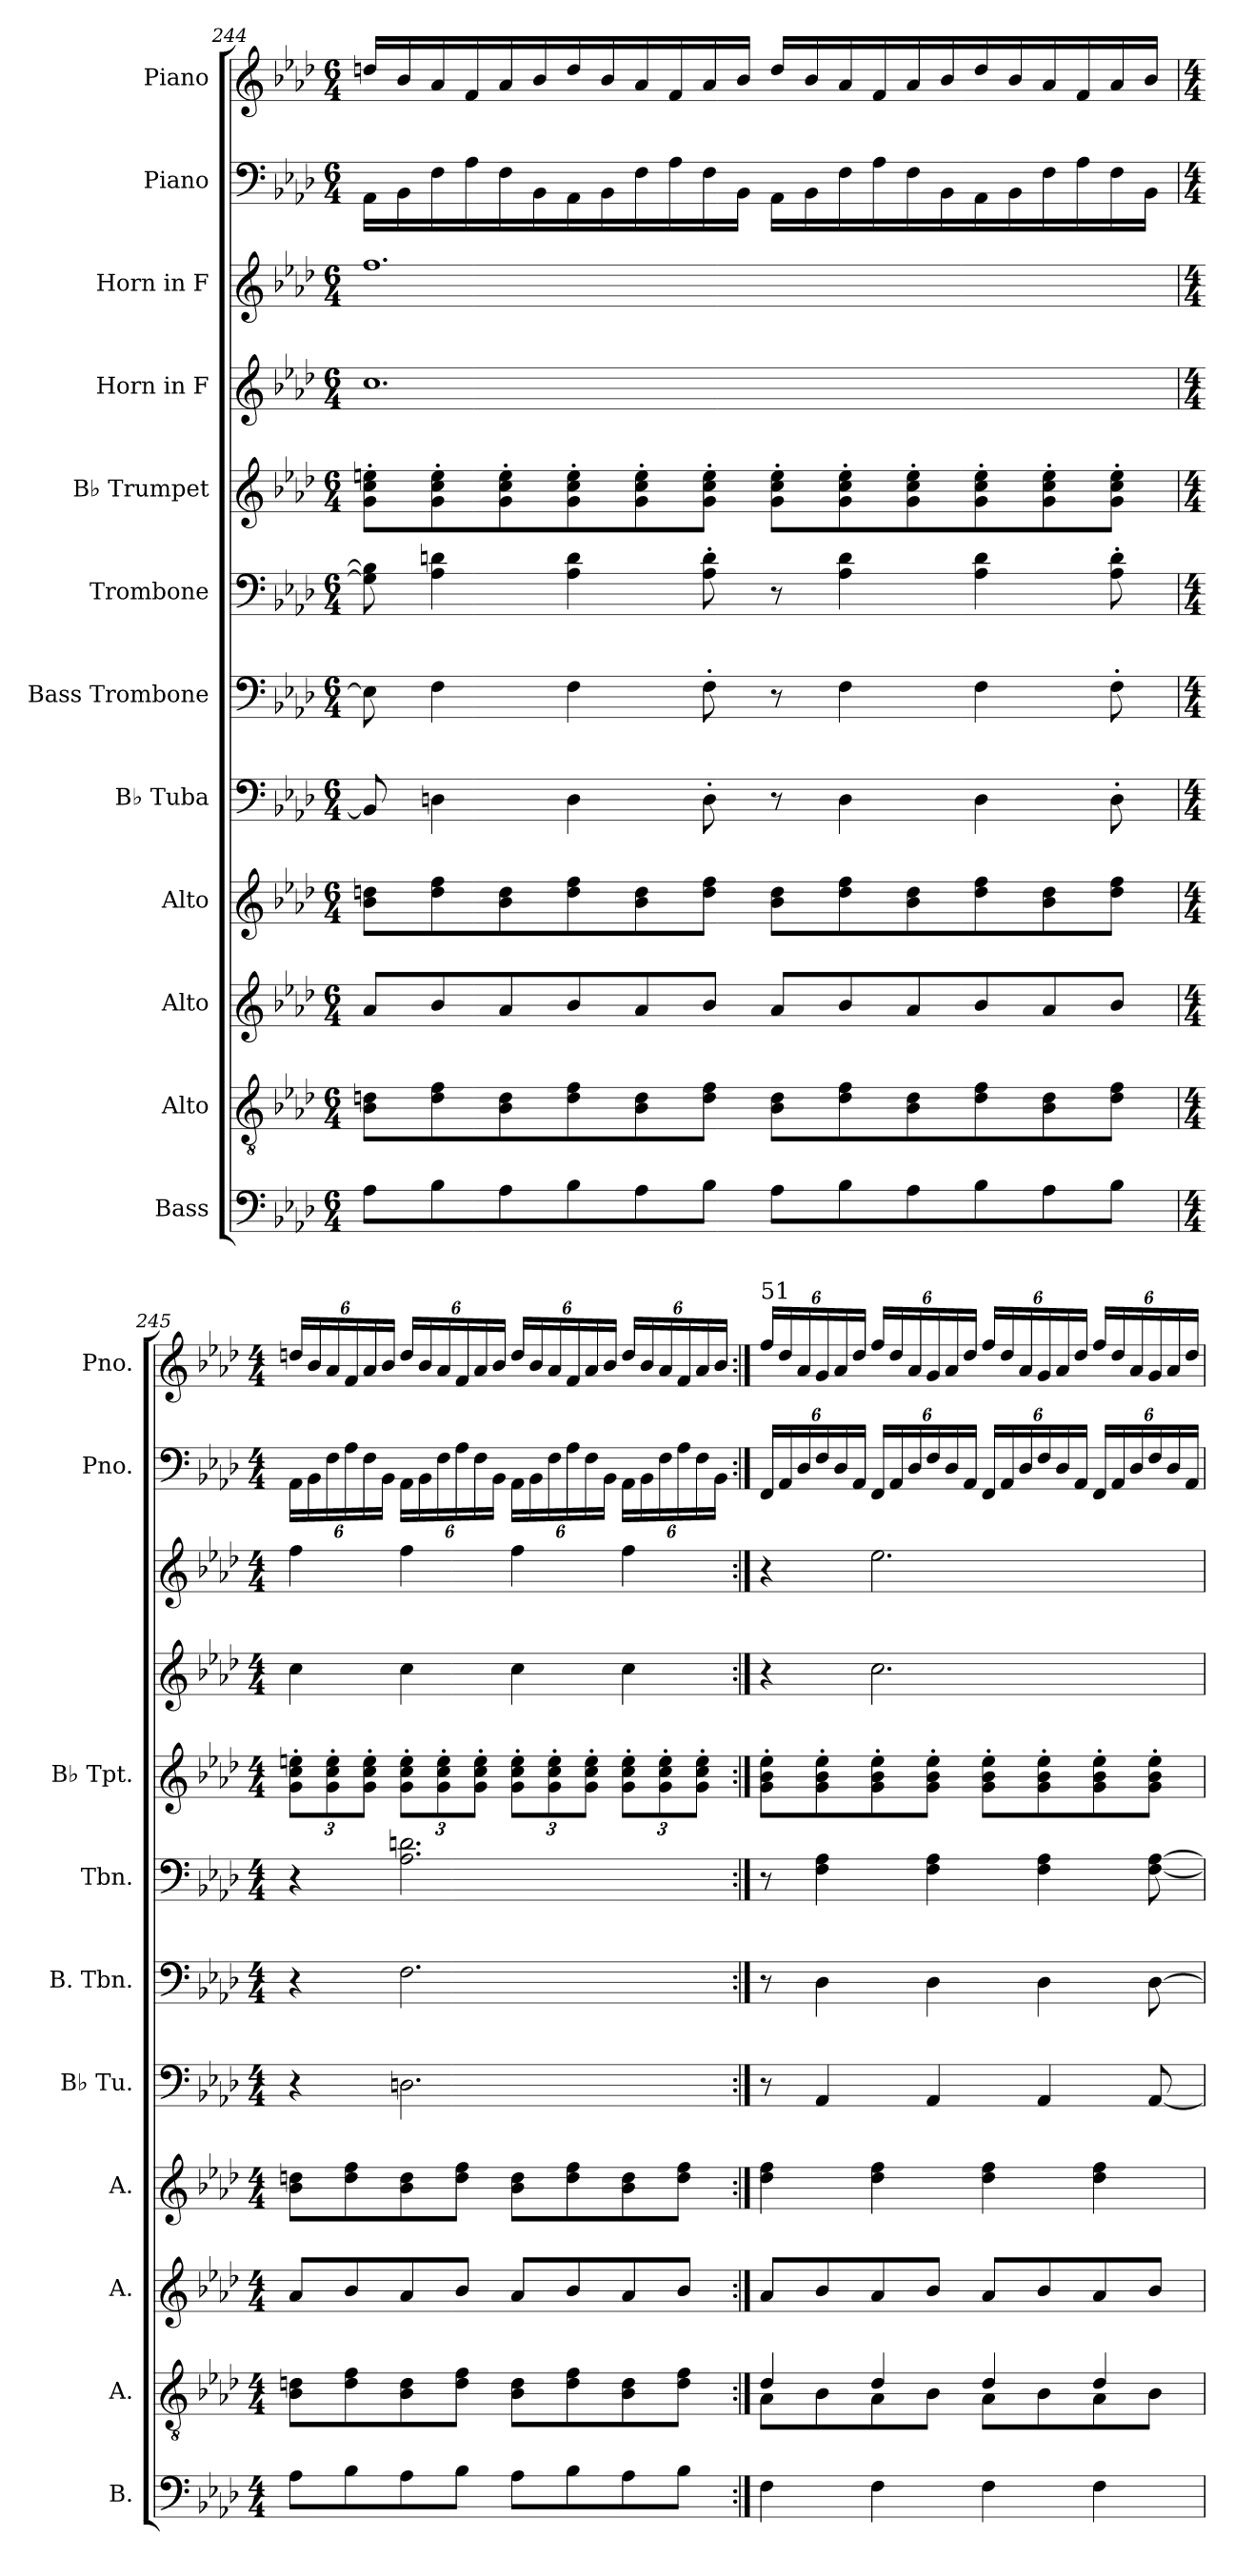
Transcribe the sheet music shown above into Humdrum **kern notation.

**kern	**kern	**kern	**kern	**kern	**kern	**kern	**kern	**kern	**kern	**kern	**kern
*part12	*part11	*part10	*part9	*part8	*part7	*part6	*part5	*part4	*part3	*part2	*part1
*staff12	*staff11	*staff10	*staff9	*staff8	*staff7	*staff6	*staff5	*staff4	*staff3	*staff2	*staff1
*I"Bass	*I"Alto	*I"Alto	*I"Alto	*I"B♭ Tuba	*I"Bass Trombone	*I"Trombone	*I"B♭ Trumpet	*I"Horn in F	*I"Horn in F	*I"Piano	*I"Piano
*I'B.	*I'A.	*I'A.	*I'A.	*I'B♭ Tu.	*I'B. Tbn.	*I'Tbn.	*I'B♭ Tpt.	*	*	*I'Pno.	*I'Pno.
!!LO:PB:g=z
*clefF4	*clefGv2	*clefG2	*clefG2	*clefF4	*clefF4	*clefF4	*clefG2	*clefG2	*clefG2	*clefF4	*clefG2
*	*	*	*	*	*	*	*ITrd1c2	*ITrd4c7	*ITrd4c7	*	*
*k[b-e-a-d-]	*k[b-e-a-d-]	*k[b-e-a-d-]	*k[b-e-a-d-]	*k[b-e-a-d-]	*k[b-e-a-d-]	*k[b-e-a-d-]	*k[b-e-a-d-g-c-]	*k[b-e-a-d-g-]	*k[b-e-a-d-g-]	*k[b-e-a-d-]	*k[b-e-a-d-]
*M6/4	*M6/4	*M6/4	*M6/4	*M6/4	*M6/4	*M6/4	*M6/4	*M6/4	*M6/4	*M6/4	*M6/4
=244	=244	=244	=244	=244	=244	=244	=244	=244	=244	=244	=244
8A-\L	8B-\ 8dn\L	8a-/L	8b-\ 8ddn\L	8BB-/]	8E-\]	8G\] 8B-\]	8f\' 8b-\' 8ddn\'L	1.f	1.b-	16AA-\LL	16ddn/LL
.	.	.	.	.	.	.	.	.	.	16BB-\	16b-/
8B-\	8d\ 8f\	8b-/	8dd\ 8ff\	4Dn\	4F\	4A-\ 4dn\	8f\' 8b-\' 8dd\'	.	.	16F\	16a-/
.	.	.	.	.	.	.	.	.	.	16A-\	16f/
8A-\	8B-\ 8d\	8a-/	8b-\ 8dd\	.	.	.	8f\' 8b-\' 8dd\'	.	.	16F\	16a-/
.	.	.	.	.	.	.	.	.	.	16BB-\	16b-/
8B-\	8d\ 8f\	8b-/	8dd\ 8ff\	4D\	4F\	4A-\ 4d\	8f\' 8b-\' 8dd\'	.	.	16AA-\	16dd/
.	.	.	.	.	.	.	.	.	.	16BB-\	16b-/
8A-\	8B-\ 8d\	8a-/	8b-\ 8dd\	.	.	.	8f\' 8b-\' 8dd\'	.	.	16F\	16a-/
.	.	.	.	.	.	.	.	.	.	16A-\	16f/
8B-\J	8d\ 8f\J	8b-/J	8dd\ 8ff\J	8D'\	8F'\	8A-\' 8d\'	8f\' 8b-\' 8dd\'J	.	.	16F\	16a-/
.	.	.	.	.	.	.	.	.	.	16BB-\JJ	16b-/JJ
8A-\L	8B-\ 8d\L	8a-/L	8b-\ 8dd\L	8r	8r	8r	8f\' 8b-\' 8dd\'L	.	.	16AA-\LL	16dd/LL
.	.	.	.	.	.	.	.	.	.	16BB-\	16b-/
8B-\	8d\ 8f\	8b-/	8dd\ 8ff\	4D\	4F\	4A-\ 4d\	8f\' 8b-\' 8dd\'	.	.	16F\	16a-/
.	.	.	.	.	.	.	.	.	.	16A-\	16f/
8A-\	8B-\ 8d\	8a-/	8b-\ 8dd\	.	.	.	8f\' 8b-\' 8dd\'	.	.	16F\	16a-/
.	.	.	.	.	.	.	.	.	.	16BB-\	16b-/
8B-\	8d\ 8f\	8b-/	8dd\ 8ff\	4D\	4F\	4A-\ 4d\	8f\' 8b-\' 8dd\'	.	.	16AA-\	16dd/
.	.	.	.	.	.	.	.	.	.	16BB-\	16b-/
8A-\	8B-\ 8d\	8a-/	8b-\ 8dd\	.	.	.	8f\' 8b-\' 8dd\'	.	.	16F\	16a-/
.	.	.	.	.	.	.	.	.	.	16A-\	16f/
8B-\J	8d\ 8f\J	8b-/J	8dd\ 8ff\J	8D'\	8F'\	8A-\' 8d\'	8f\' 8b-\' 8dd\'J	.	.	16F\	16a-/
.	.	.	.	.	.	.	.	.	.	16BB-\JJ	16b-/JJ
!!LO:PB:g=z
=245	=245	=245	=245	=245	=245	=245	=245	=245	=245	=245	=245
*M4/4	*M4/4	*M4/4	*M4/4	*M4/4	*M4/4	*M4/4	*M4/4	*M4/4	*M4/4	*M4/4	*M4/4
*	*	*	*	*	*	*	*Xbrackettup	*	*	*Xbrackettup	*Xbrackettup
8A-\L	8B-\ 8dn\L	8a-/L	8b-\ 8ddn\L	4r	4r	4r	12f\' 12b-\' 12ddn\'L	4f\	4b-\	24AA-\LL	24ddn/LL
.	.	.	.	.	.	.	.	.	.	24BB-\	24b-/
.	.	.	.	.	.	.	12f\' 12b-\' 12dd\'	.	.	24F\	24a-/
8B-\	8d\ 8f\	8b-/	8dd\ 8ff\	.	.	.	.	.	.	24A-\	24f/
.	.	.	.	.	.	.	12f\' 12b-\' 12dd\'J	.	.	24F\	24a-/
.	.	.	.	.	.	.	.	.	.	24BB-\JJ	24b-/JJ
8A-\	8B-\ 8d\	8a-/	8b-\ 8dd\	2.Dn\	2.F\	2.A-\ 2.dn\	12f\' 12b-\' 12dd\'L	4f\	4b-\	24AA-\LL	24dd/LL
.	.	.	.	.	.	.	.	.	.	24BB-\	24b-/
.	.	.	.	.	.	.	12f\' 12b-\' 12dd\'	.	.	24F\	24a-/
8B-\J	8d\ 8f\J	8b-/J	8dd\ 8ff\J	.	.	.	.	.	.	24A-\	24f/
.	.	.	.	.	.	.	12f\' 12b-\' 12dd\'J	.	.	24F\	24a-/
.	.	.	.	.	.	.	.	.	.	24BB-\JJ	24b-/JJ
8A-\L	8B-\ 8d\L	8a-/L	8b-\ 8dd\L	.	.	.	12f\' 12b-\' 12dd\'L	4f\	4b-\	24AA-\LL	24dd/LL
.	.	.	.	.	.	.	.	.	.	24BB-\	24b-/
.	.	.	.	.	.	.	12f\' 12b-\' 12dd\'	.	.	24F\	24a-/
8B-\	8d\ 8f\	8b-/	8dd\ 8ff\	.	.	.	.	.	.	24A-\	24f/
.	.	.	.	.	.	.	12f\' 12b-\' 12dd\'J	.	.	24F\	24a-/
.	.	.	.	.	.	.	.	.	.	24BB-\JJ	24b-/JJ
8A-\	8B-\ 8d\	8a-/	8b-\ 8dd\	.	.	.	12f\' 12b-\' 12dd\'L	4f\	4b-\	24AA-\LL	24dd/LL
.	.	.	.	.	.	.	.	.	.	24BB-\	24b-/
.	.	.	.	.	.	.	12f\' 12b-\' 12dd\'	.	.	24F\	24a-/
8B-\J	8d\ 8f\J	8b-/J	8dd\ 8ff\J	.	.	.	.	.	.	24A-\	24f/
.	.	.	.	.	.	.	12f\' 12b-\' 12dd\'J	.	.	24F\	24a-/
.	.	.	.	.	.	.	.	.	.	24BB-\JJ	24b-/JJ
!!LO:PB:g=z
=246:|!	=246:|!	=246:|!	=246:|!	=246:|!	=246:|!	=246:|!	=246:|!	=246:|!	=246:|!	=246:|!	=246:|!
*	*^	*	*	*	*	*	*	*	*	*	*
!	!	!	!	!	!	!	!	!	!	!	!	!LO:TX:a:t=51
4F\	4d-/	8A-\L	8a-/L	4dd-\ 4ff\	8r	8r	8r	8f\' 8a-\' 8dd-\'L	4r	4r	24FF/LL	24ff/LL
.	.	.	.	.	.	.	.	.	.	.	24AA-/	24dd-/
.	.	.	.	.	.	.	.	.	.	.	24D-/	24a-/
.	.	8B-\	8b-/	.	4AA-/	4D-\	4F\ 4A-\	8f\' 8a-\' 8dd-\'	.	.	24F/	24g/
.	.	.	.	.	.	.	.	.	.	.	24D-/	24a-/
.	.	.	.	.	.	.	.	.	.	.	24AA-/JJ	24dd-/JJ
4F\	4d-/	8A-\	8a-/	4dd-\ 4ff\	.	.	.	8f\' 8a-\' 8dd-\'	2.f\	2.a-\	24FF/LL	24ff/LL
.	.	.	.	.	.	.	.	.	.	.	24AA-/	24dd-/
.	.	.	.	.	.	.	.	.	.	.	24D-/	24a-/
.	.	8B-\J	8b-/J	.	4AA-/	4D-\	4F\ 4A-\	8f\' 8a-\' 8dd-\'J	.	.	24F/	24g/
.	.	.	.	.	.	.	.	.	.	.	24D-/	24a-/
.	.	.	.	.	.	.	.	.	.	.	24AA-/JJ	24dd-/JJ
4F\	4d-/	8A-\L	8a-/L	4dd-\ 4ff\	.	.	.	8f\' 8a-\' 8dd-\'L	.	.	24FF/LL	24ff/LL
.	.	.	.	.	.	.	.	.	.	.	24AA-/	24dd-/
.	.	.	.	.	.	.	.	.	.	.	24D-/	24a-/
.	.	8B-\	8b-/	.	4AA-/	4D-\	4F\ 4A-\	8f\' 8a-\' 8dd-\'	.	.	24F/	24g/
.	.	.	.	.	.	.	.	.	.	.	24D-/	24a-/
.	.	.	.	.	.	.	.	.	.	.	24AA-/JJ	24dd-/JJ
4F\	4d-/	8A-\	8a-/	4dd-\ 4ff\	.	.	.	8f\' 8a-\' 8dd-\'	.	.	24FF/LL	24ff/LL
.	.	.	.	.	.	.	.	.	.	.	24AA-/	24dd-/
.	.	.	.	.	.	.	.	.	.	.	24D-/	24a-/
.	.	8B-\J	8b-/J	.	[8AA-/	[8D-\	[8F\ [8A-\	8f\' 8a-\' 8dd-\'J	.	.	24F/	24g/
.	.	.	.	.	.	.	.	.	.	.	24D-/	24a-/
.	.	.	.	.	.	.	.	.	.	.	24AA-/JJ	24dd-/JJ
*	*v	*v	*	*	*	*	*	*	*	*	*	*
=	=	=	=	=	=	=	=	=	=	=	=
*-	*-	*-	*-	*-	*-	*-	*-	*-	*-	*-	*-
